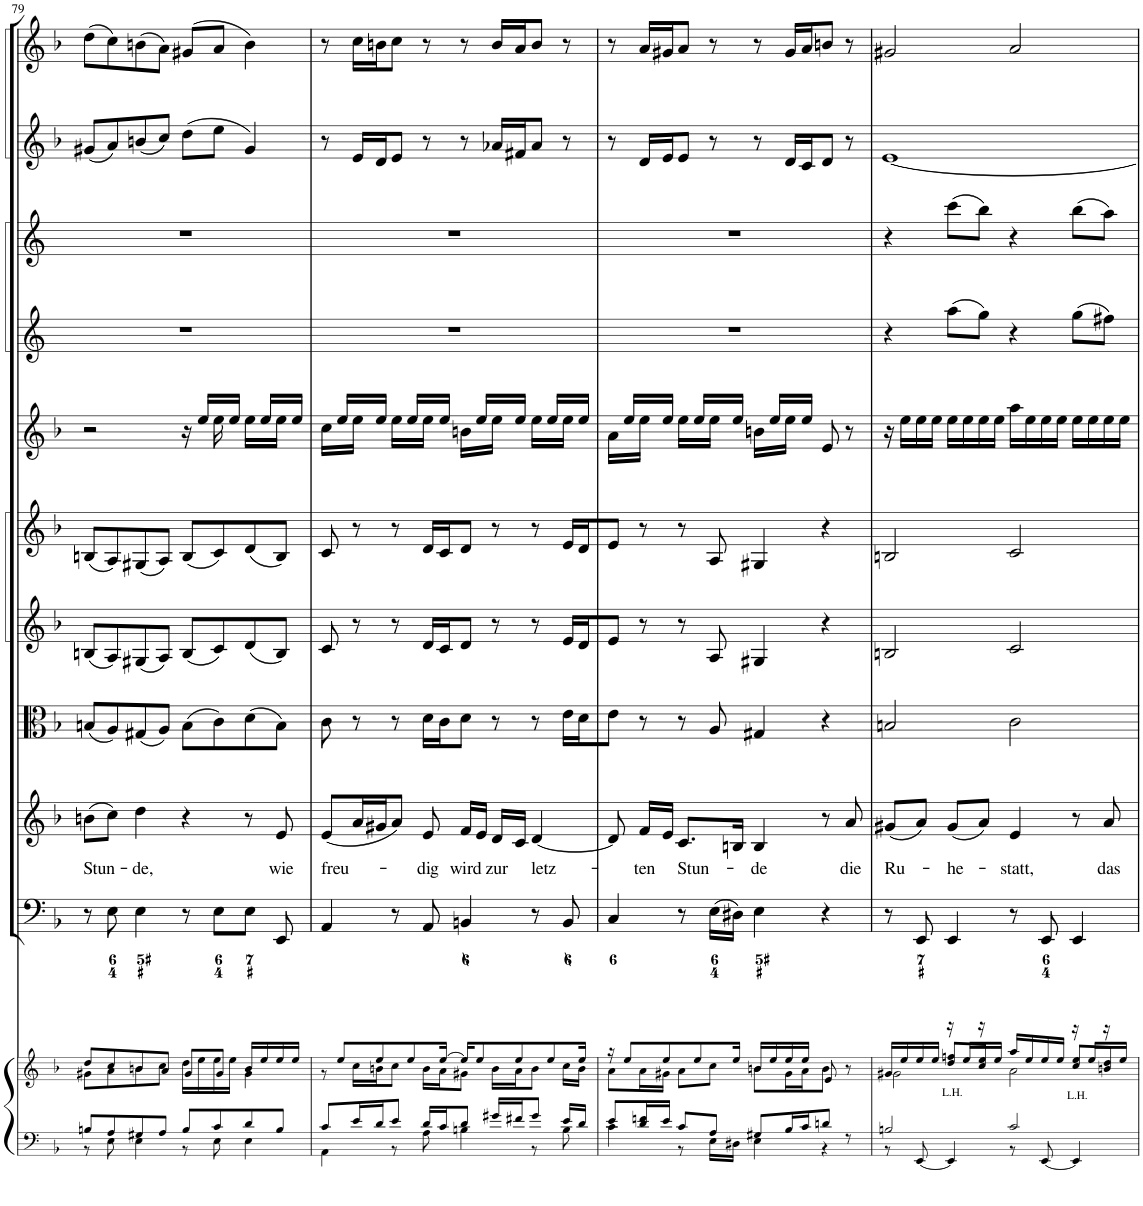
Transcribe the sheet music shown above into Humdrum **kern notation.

**kern	**kern	**kern	**kern	**text	**kern	**kern	**kern	**kern	**kern	**kern	**kern	**kern
*part11	*part11	*part10	*part9	*part9	*part8	*part7	*part6	*part5	*part4	*part3	*part2	*part1
*staff12	*staff11	*staff10	*staff9	*staff9	*staff8	*staff7	*staff6	*staff5	*staff4	*staff3	*staff2	*staff1
*I"Piano reduction	*	*I"Continuo	*I"Alto	*	*I"Viola	*I"Violino II	*I"Violino I	*I"Violino Solo	*I"Corno II	*I"Corno I	*I"Oboe II	*I"Oboe I
*I'Pno	*	*	*	*	*	*	*	*I'Vln	*	*	*I'Ob	*I'Ob
!!LO:PB:g=z
*clefF4	*clefG2	*clefF4	*clefG2	*	*clefC3	*clefG2	*clefG2	*clefG2	*clefG2	*clefG2	*clefG2	*clefG2
*	*	*	*	*	*	*	*	*	*Trd4c7	*Trd4c7	*	*
*k[b-]	*k[b-]	*k[b-]	*k[b-]	*	*k[b-]	*k[b-]	*k[b-]	*k[b-]	*k[]	*k[]	*k[b-]	*k[b-]
*M4/4	*M4/4	*M4/4	*M4/4	*	*M4/4	*M4/4	*M4/4	*M4/4	*M4/4	*M4/4	*M4/4	*M4/4
*met(c)	*met(c)	*met(c)	*met(c)	*	*met(c)	*met(c)	*met(c)	*met(c)	*met(c)	*met(c)	*met(c)	*met(c)
=79	=79	=79	=79	=79	=79	=79	=79	=79	=79	=79	=79	=79
*^	*^	*	*	*	*	*	*	*	*	*	*	*
!	!	!	!	!	!	!LO:LY:b	!	!	!	!	!	!	!	!
*	*	*	*	*	*	*	*	*	*	*^	*	*	*	*
8Bn/L	8r	8dd/L	8g#X\L	8r	(8bn\L	Stun-	(8Bn/L	(8Bn/L	(8Bn/L	2r	2ryy	1r	1r	(8g#X/L	(8dd\L
8A/	8E\	8cc/	8a\	8E\	8cc\J)	.	8A/)	8A/)	8A/)	.	.	.	.	8a/)	8cc\)
!	!	!	!	!	!	!LO:LY:b	!	!	!	!	!	!	!	!	!
8G#X/	4E\	8bn/	8b\	4E\	4dd\	-de,	(8G#X/	(8G#X/	(8G#X/	.	.	.	.	(8bn/	(8bn\
8A/J	.	8a/J	8cc\J	.	.	.	8A/J)	8A/J)	8A/J)	.	.	.	.	8cc/J)	8a\J)
8B/L	8r	8g#/L	16dd\LL	8r	4r	.	(8B\L	(8B/L	(8B/L	16r	16ryy	.	.	(8dd\L	(8g#X/L
.	.	.	16ee\	.	.	.	.	.	.	16ee/LL	16ryy	.	.	.	.
8c/	8E\	8g#/J	16ee\	8E\L	.	.	8c\)	8c/)	8c/)	16ryy	16ee\	.	.	8ee\J	8a/J
.	.	.	16ee\JJ	.	.	.	.	.	.	16ee/JJ	16ryy	.	.	.	.
8d/	4E\	16b/LL	4g#\	8E\J	8r	.	(8d\	(8d/	(8d/	16ryy	16ee\LL	.	.	4g#/)	4b\)
.	.	16ee/	.	.	.	.	.	.	.	16ee/LL	16ryy	.	.	.	.
!	!	!	!	!	!	!LO:LY:b	!	!	!	!	!	!	!	!	!
8B/J	.	16ee/	.	8EE/	8e/	wie	8B\J)	8B/J)	8B/J)	16ryy	16ee\JJ	.	.	.	.
.	.	16ee/JJ	.	.	.	.	.	.	.	16ee/JJ	16ryy	.	.	.	.
=80	=80	=80	=80	=80	=80	=80	=80	=80	=80	=80	=80	=80	=80	=80	=80
!	!	!	!	!	!	!LO:LY:b	!	!	!	!	!	!	!	!	!
8c/L	4AA\	16ryy	8r	4AA/	(8e/L	freu-	8c\	8c/	8c/	16ryy	16cc\LL	1r	1r	8r	8r
.	.	8ee/L	.	.	.	.	.	.	.	16ee/LL	16ryy	.	.	.	.
16e/L	.	.	16cc\LL	.	16a/L	.	8r	8r	8r	16ryy	16ee\JJ	.	.	16e/LL	16cc\LL
16d/J	.	8ee/	16bn\J	.	16g#X/J	.	.	.	.	16ee/JJ	16ryy	.	.	16d/J	16bn\J
8e/J	8r	.	8cc\J	8r	8a/J)	.	8r	8r	8r	16ryy	16ee\LL	.	.	8e/J	8cc\J
.	.	8ee/	.	.	.	.	.	.	.	16ee/LL	16ryy	.	.	.	.
!	!	!	!	!	!	!LO:LY:b	!	!	!	!	!	!	!	!	!
16d/LL	8A\	.	16b\LL	8AA/	8e/	-dig	16d\LL	16d/LL	16d/LL	16ryy	16ee\JJ	.	.	8r	8r
16c/J	.	[16ee/Jk	16a\J	.	.	.	16c\J	16c/J	16c/J	16ee/JJ	16ryy	.	.	.	.
!	!	!	!	!	!	!LO:LY:b	!	!	!	!	!	!	!	!	!
8d/J	4Bn\	16ee/KL]	8g#X\J	4BBn/	16f/LL	wird	8d\J	8d/J	8d/J	16ryy	16bn\LL	.	.	8r	8r
.	.	8ee/	.	.	16e/JJ	.	.	.	.	16ee/LL	16ryy	.	.	.	.
!	!	!	!	!	!	!LO:LY:b	!	!	!	!	!	!	!	!	!
16g#X/LL	.	.	16b\LL	.	16d/LL	zur	8r	8r	8r	16ryy	16ee\JJ	.	.	16a-X/LL	16b/LL
16f#X/J	.	8ee/	16a\J	.	16c/JJ	.	.	.	.	16ee/JJ	16ryy	.	.	16f#X/J	16a/J
!	!	!	!	!	!	!LO:LY:b	!	!	!	!	!	!	!	!	!
8g#/J	8r	.	8b\J	8r	[4d/	letz-	8r	8r	8r	16ryy	16ee\LL	.	.	8a-/J	8b/J
.	.	8ee/	.	.	.	.	.	.	.	16ee/LL	16ryy	.	.	.	.
16e/LL	8B\	.	16cc\LL	8BB/	.	.	16e\LL	16e/LL	16e/LL	16ryy	16ee\JJ	.	.	8r	8r
16d/JJ	.	16ee/Jk	16b\JJ	.	.	.	16d\J	16d/J	16d/J	16ee/JJ	16ryy	.	.	.	.
=81	=81	=81	=81	=81	=81	=81	=81	=81	=81	=81	=81	=81	=81	=81	=81
8e/L	4c\	16r	8a\L	4C/	8d/]	.	8e\J	8e/J	8e/J	16ryy	16a\LL	1r	1r	8r	8r
.	.	8ee/L	.	.	.	.	.	.	.	16ee/LL	16ryy	.	.	.	.
!	!	!	!	!	!	!LO:LY:b	!	!	!	!	!	!	!	!	!
16d/ 16fn/L	.	.	16a\L	.	16f/LL	-ten	8r	8r	8r	16ryy	16ee\JJ	.	.	16d/LL	16a/LL
16e/JJ	.	8ee/	16g#X\JJ	.	16e/JJ	.	.	.	.	16ee/JJ	16ryy	.	.	16e/J	16g#X/J
!	!	!	!	!	!	!LO:LY:b	!	!	!	!	!	!	!	!	!
8c/L	8r	.	8a\L	8r	8.c/L	Stun-	8r	8r	8r	16ryy	16ee\LL	.	.	8e/J	8a/J
.	.	8ee/	.	.	.	.	.	.	.	16ee/LL	16ryy	.	.	.	.
8A/J	16E\LL	.	8cc\J	(16E\LL	.	.	8A/	8A/	8A/	16ryy	16ee\JJ	.	.	8r	8r
.	16D#X\JJ	16ee/Jk	.	16D#X\JJ)	16Bn/Jk	.	.	.	.	16ee/JJ	16ryy	.	.	.	.
!	!	!	!	!	!	!LO:LY:b	!	!	!	!	!	!	!	!	!
8G#X/L	4E\	16bn/LL	8b\L	4E\	4B/	-de	4G#X/	4G#X/	4G#X/	16ryy	16bn\LL	.	.	8r	8r
.	.	16ee/	.	.	.	.	.	.	.	16ee/LL	16ryy	.	.	.	.
16B-/L	.	16ee/	16g#\L	.	.	.	.	.	.	16ryy	16ee\JJ	.	.	16d/LL	16g#/LL
16c/J	.	16ee/JJ	16a\J	.	.	.	.	.	.	16ee/JJ	16ryy	.	.	16c/J	16a/J
8dn/J	4r	8e/	8b\J	4r	8r	.	4r	4r	4r	8e/	8ryy	.	.	8d/J	8bn/J
!	!	!	!	!	!	!LO:LY:b	!	!	!	!	!	!	!	!	!
8r	.	8r	8ryy	.	8a/	die	.	.	.	8r	8ryy	.	.	8r	8r
=82	=82	=82	=82	=82	=82	=82	=82	=82	=82	=82	=82	=82	=82	=82	=82
*	*	*	*^	*	*	*	*	*	*	*	*	*	*	*	*
!	!	!	!	!	!	!	!LO:LY:b	!	!	!	!	!	!	!	!	!
*	*	*	*	*	*	*	*	*	*	*	*v	*v	*	*	*	*
2Bn/	8r	16g#X/LL	2g#\	4ryy	8r	(8g#X/L	Ru-	2Bn/	2Bn/	2Bn/	16r	4r	4r	[1e	2g#X/
.	.	16ee/	.	.	.	.	.	.	.	.	16ee\LL	.	.	.	.
.	[<8EE/	16ee/	.	.	8EE/	8a/J)	.	.	.	.	16ee\	.	.	.	.
.	.	16ee/JJ	.	.	.	.	.	.	.	.	16ee\JJ	.	.	.	.
!	!	!LO:TX:b:t=L.H.	!	!	!	!	!	!	!	!	!	!	!	!	!
!	!	!	!	!	!	!	!LO:LY:b	!	!	!	!	!	!	!	!
.	4EE/]	16r	.	8dd/ 8ffn/L	4EE/	(8g#/L	-he-	.	.	.	16ee\LL	(8aa\L	(8ccc\L	.	.
.	.	16ee/LL	.	.	.	.	.	.	.	.	16ee\	.	.	.	.
.	.	16r	.	8cc/ 8ee/J	.	8a/J)	.	.	.	.	16ee\	8gg\J)	8bb\J)	.	.
.	.	16ee/JJ	.	.	.	.	.	.	.	.	16ee\JJ	.	.	.	.
!	!	!	!	!	!	!	!LO:LY:b	!	!	!	!	!	!	!	!
2c/	8r	16aa/LL	2a\	4ryy	8r	4e/	-statt,	2c\	2c/	2c/	16aa\LL	4r	4r	.	2a/
.	.	16ee/	.	.	.	.	.	.	.	.	16ee\	.	.	.	.
.	[<8EE/	16ee/	.	.	8EE/	.	.	.	.	.	16ee\	.	.	.	.
.	.	16ee/JJ	.	.	.	.	.	.	.	.	16ee\JJ	.	.	.	.
!	!	!LO:TX:b:t=L.H.	!	!	!	!	!	!	!	!	!	!	!	!	!
.	4EE/]	16r	.	8cc/ 8ee/L	4EE/	8r	.	.	.	.	16ee\LL	(8gg\L	(8bb\L	.	.
.	.	16ee/LL	.	.	.	.	.	.	.	.	16ee\	.	.	.	.
!	!	!	!	!	!	!	!LO:LY:b	!	!	!	!	!	!	!	!
.	.	16r	.	8bn/ 8dd/J	.	8a/	das	.	.	.	16ee\	8ff#X\J)	8aa\J)	.	.
.	.	16ee/JJ	.	.	.	.	.	.	.	.	16ee\JJ	.	.	.	.
*v	*v	*	*	*	*	*	*	*	*	*	*	*	*	*	*
*	*v	*v	*v	*	*	*	*	*	*	*	*	*	*	*
=	=	=	=	=	=	=	=	=	=	=	=	=
*-	*-	*-	*-	*-	*-	*-	*-	*-	*-	*-	*-	*-
